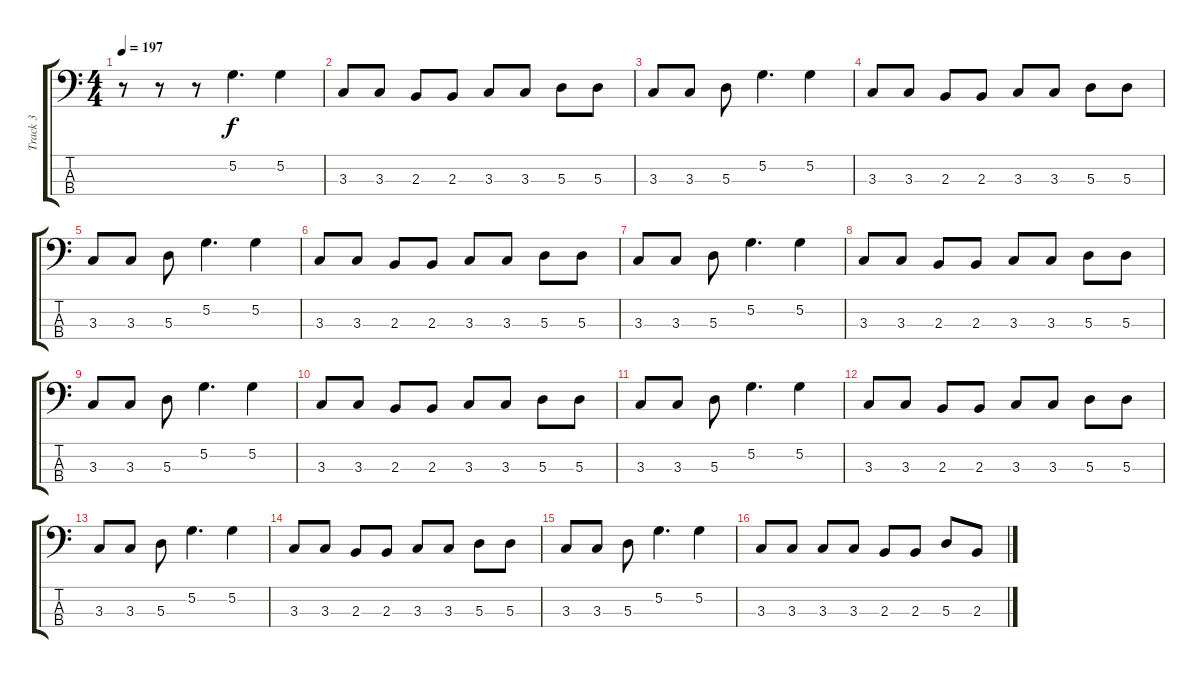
\track ("Track 3" "Track 3") {instrument electricbassfinger}
\staff {score tabs}
\tuning (G2 D2 A1 D1) {hide}
\ts (4 4)
\tempo 197
\clef f4
\ks c
r.8{dy f} r.8 r.8 5.2.4{d} 5.2.4 |
3.3.8 3.3.8 2.3.8 2.3.8 3.3.8 3.3.8 5.3.8 5.3.8 |
3.3.8 3.3.8 5.3.8 5.2.4{d} 5.2.4 |
3.3.8 3.3.8 2.3.8 2.3.8 3.3.8 3.3.8 5.3.8 5.3.8 |
3.3.8 3.3.8 5.3.8 5.2.4{d} 5.2.4 |
3.3.8 3.3.8 2.3.8 2.3.8 3.3.8 3.3.8 5.3.8 5.3.8 |
3.3.8 3.3.8 5.3.8 5.2.4{d} 5.2.4 |
3.3.8 3.3.8 2.3.8 2.3.8 3.3.8 3.3.8 5.3.8 5.3.8 |
3.3.8 3.3.8 5.3.8 5.2.4{d} 5.2.4 |
3.3.8 3.3.8 2.3.8 2.3.8 3.3.8 3.3.8 5.3.8 5.3.8 |
3.3.8 3.3.8 5.3.8 5.2.4{d} 5.2.4 |
3.3.8 3.3.8 2.3.8 2.3.8 3.3.8 3.3.8 5.3.8 5.3.8 |
3.3.8 3.3.8 5.3.8 5.2.4{d} 5.2.4 |
3.3.8 3.3.8 2.3.8 2.3.8 3.3.8 3.3.8 5.3.8 5.3.8 |
3.3.8 3.3.8 5.3.8 5.2.4{d} 5.2.4 |
3.3.8 3.3.8 3.3.8 3.3.8 2.3.8 2.3.8 5.3.8 2.3.8
